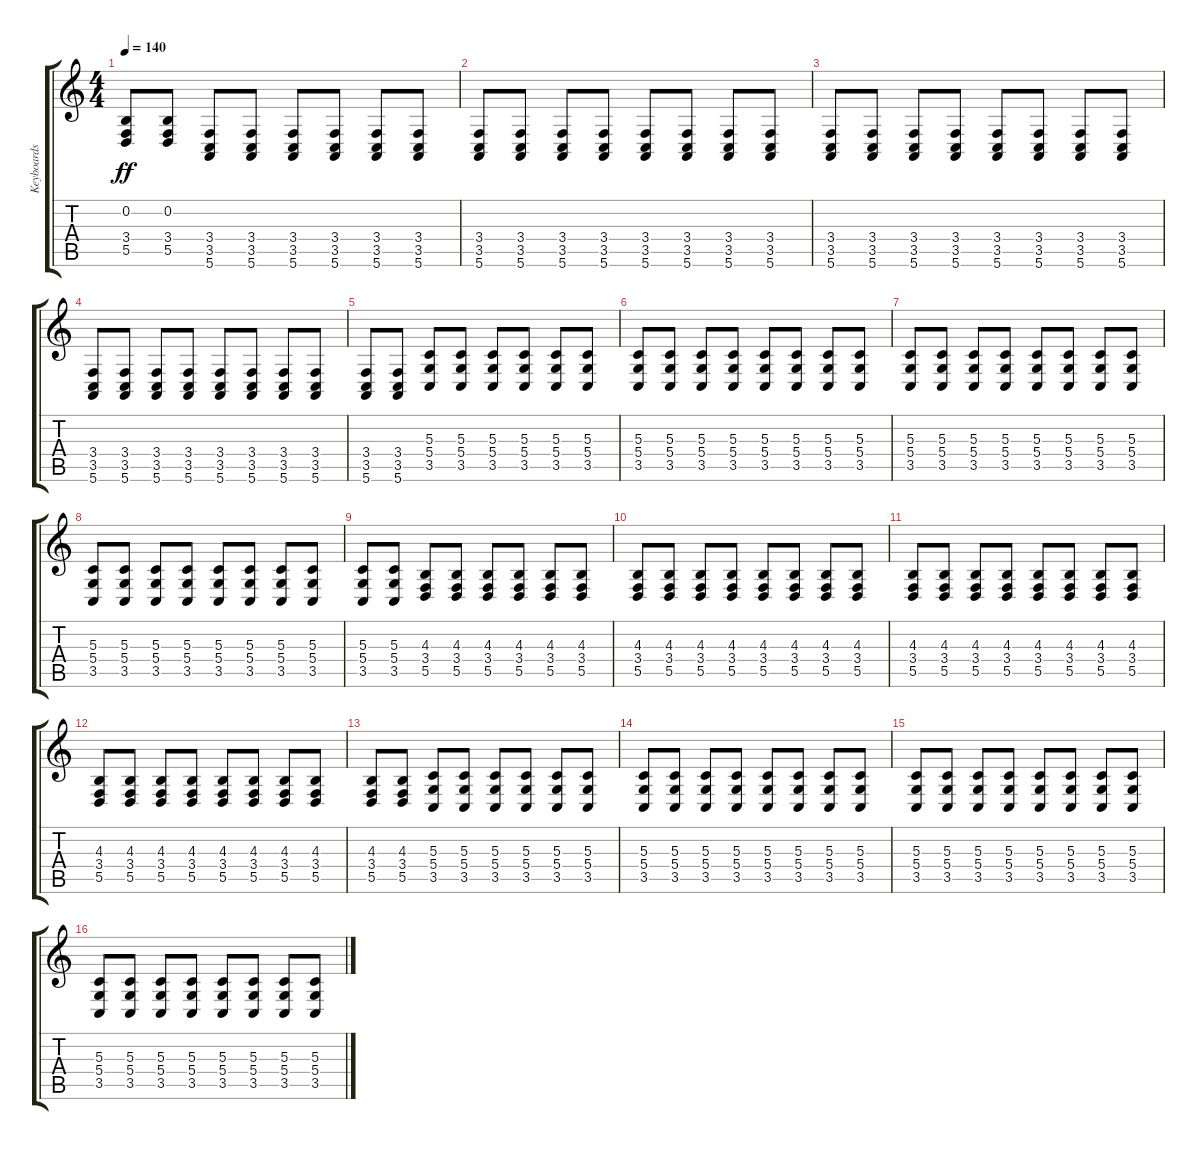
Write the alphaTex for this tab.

\track ("Keyboards" "Keyboards") {instrument vibraphone}
\staff {score tabs}
\tuning (E4 B3 G3 D3 A2 E2) {hide}
\ts (4 4)
\tempo 140
\clef g2
\ks c
(0.2 3.4 5.5).8{dy ff} (0.2 3.4 5.5).8 (3.4 3.5 5.6).8 (3.4 3.5 5.6).8 (3.4 3.5 5.6).8 (3.4 3.5 5.6).8 (3.4 3.5 5.6).8 (3.4 3.5 5.6).8 |
(3.4 3.5 5.6).8 (3.4 3.5 5.6).8 (3.4 3.5 5.6).8 (3.4 3.5 5.6).8 (3.4 3.5 5.6).8 (3.4 3.5 5.6).8 (3.4 3.5 5.6).8 (3.4 3.5 5.6).8 |
(3.4 3.5 5.6).8 (3.4 3.5 5.6).8 (3.4 3.5 5.6).8 (3.4 3.5 5.6).8 (3.4 3.5 5.6).8 (3.4 3.5 5.6).8 (3.4 3.5 5.6).8 (3.4 3.5 5.6).8 |
(3.4 3.5 5.6).8 (3.4 3.5 5.6).8 (3.4 3.5 5.6).8 (3.4 3.5 5.6).8 (3.4 3.5 5.6).8 (3.4 3.5 5.6).8 (3.4 3.5 5.6).8 (3.4 3.5 5.6).8 |
(3.4 3.5 5.6).8 (3.4 3.5 5.6).8 (5.3 5.4 3.5).8 (5.3 5.4 3.5).8 (5.3 5.4 3.5).8 (5.3 5.4 3.5).8 (5.3 5.4 3.5).8 (5.3 5.4 3.5).8 |
(5.3 5.4 3.5).8 (5.3 5.4 3.5).8 (5.3 5.4 3.5).8 (5.3 5.4 3.5).8 (5.3 5.4 3.5).8 (5.3 5.4 3.5).8 (5.3 5.4 3.5).8 (5.3 5.4 3.5).8 |
(5.3 5.4 3.5).8 (5.3 5.4 3.5).8 (5.3 5.4 3.5).8 (5.3 5.4 3.5).8 (5.3 5.4 3.5).8 (5.3 5.4 3.5).8 (5.3 5.4 3.5).8 (5.3 5.4 3.5).8 |
(5.3 5.4 3.5).8 (5.3 5.4 3.5).8 (5.3 5.4 3.5).8 (5.3 5.4 3.5).8 (5.3 5.4 3.5).8 (5.3 5.4 3.5).8 (5.3 5.4 3.5).8 (5.3 5.4 3.5).8 |
(5.3 5.4 3.5).8 (5.3 5.4 3.5).8 (4.3 3.4 5.5).8 (4.3 3.4 5.5).8 (4.3 3.4 5.5).8 (4.3 3.4 5.5).8 (4.3 3.4 5.5).8 (4.3 3.4 5.5).8 |
(4.3 3.4 5.5).8 (4.3 3.4 5.5).8 (4.3 3.4 5.5).8 (4.3 3.4 5.5).8 (4.3 3.4 5.5).8 (4.3 3.4 5.5).8 (4.3 3.4 5.5).8 (4.3 3.4 5.5).8 |
(4.3 3.4 5.5).8 (4.3 3.4 5.5).8 (4.3 3.4 5.5).8 (4.3 3.4 5.5).8 (4.3 3.4 5.5).8 (4.3 3.4 5.5).8 (4.3 3.4 5.5).8 (4.3 3.4 5.5).8 |
(4.3 3.4 5.5).8 (4.3 3.4 5.5).8 (4.3 3.4 5.5).8 (4.3 3.4 5.5).8 (4.3 3.4 5.5).8 (4.3 3.4 5.5).8 (4.3 3.4 5.5).8 (4.3 3.4 5.5).8 |
(4.3 3.4 5.5).8 (4.3 3.4 5.5).8 (5.3 5.4 3.5).8 (5.3 5.4 3.5).8 (5.3 5.4 3.5).8 (5.3 5.4 3.5).8 (5.3 5.4 3.5).8 (5.3 5.4 3.5).8 |
(5.3 5.4 3.5).8 (5.3 5.4 3.5).8 (5.3 5.4 3.5).8 (5.3 5.4 3.5).8 (5.3 5.4 3.5).8 (5.3 5.4 3.5).8 (5.3 5.4 3.5).8 (5.3 5.4 3.5).8 |
(5.3 5.4 3.5).8 (5.3 5.4 3.5).8 (5.3 5.4 3.5).8 (5.3 5.4 3.5).8 (5.3 5.4 3.5).8 (5.3 5.4 3.5).8 (5.3 5.4 3.5).8 (5.3 5.4 3.5).8 |
(5.3 5.4 3.5).8 (5.3 5.4 3.5).8 (5.3 5.4 3.5).8 (5.3 5.4 3.5).8 (5.3 5.4 3.5).8 (5.3 5.4 3.5).8 (5.3 5.4 3.5).8 (5.3 5.4 3.5).8
